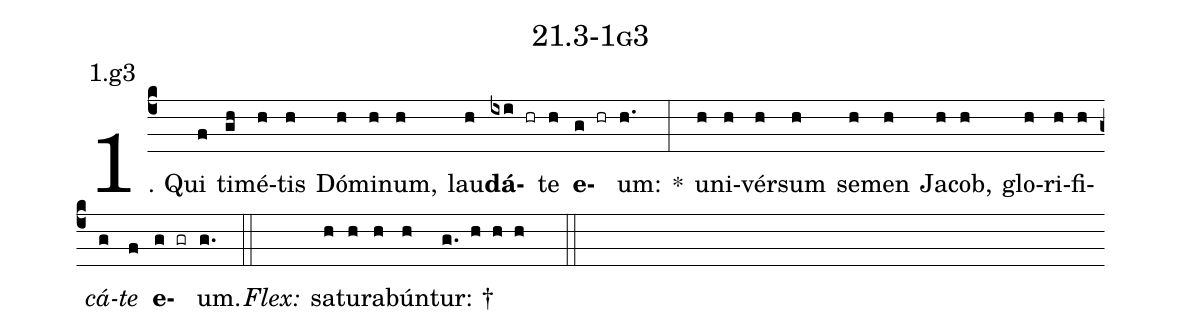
name: 21.3-1g3;
annotation: 1.g3;
%%
(c4)1. Qui(f) ti(gh)mé(h)tis(h) Dó(h)mi(h)num,(h) lau(h)<b>dá</b>(ixi hr)te(h) <b>e</b>(g hr)um:(h.) *(:) u(h)ni(h)vér(h)sum(h) se(h)men(h) Ja(h)cob,(h) glo(h)ri(h)fi(h)<i>cá</i>(g)<i>te</i>(f) <b>e</b>(g gr)um.(g.) (::)
<i>Flex:</i>()  sa(h)tu(h)ra(h)bún(h)tur: †(g. h h h  ::)

%E(h) u(h) o(g) u(f) a(g) e.(g.) (::)
